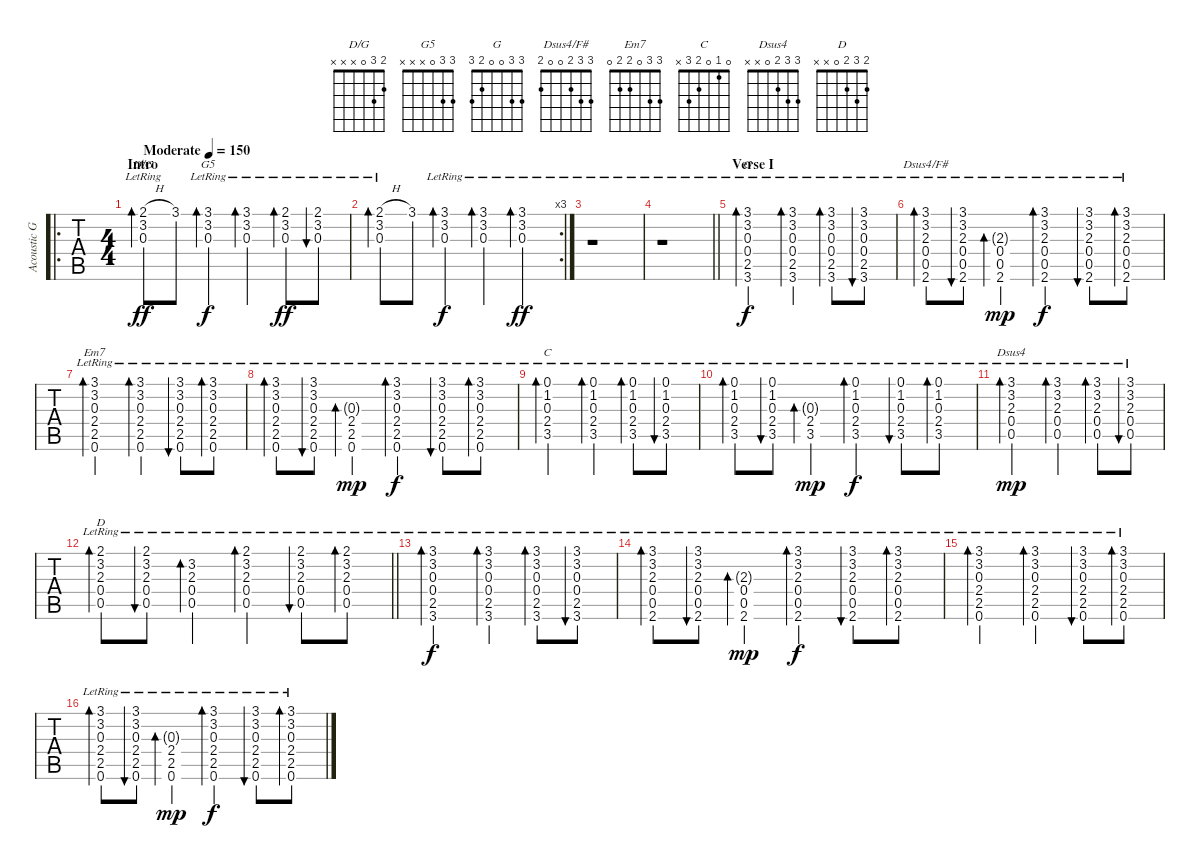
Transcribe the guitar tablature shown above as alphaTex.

\track ("Acoustic Guitar #2" "Acoustic G") {instrument acousticguitarsteel}
\staff {tabs}
\tuning (E4 B3 G3 D3 A2 E2) {hide}
\chord ("D/G" 2 3 0 x x x)
\chord ("G5" 3 3 0 x x x)
\chord ("G" 3 3 0 0 2 3)
\chord ("Dsus4/F#" 3 3 2 0 0 2)
\chord ("Em7" 3 3 0 2 2 0)
\chord ("C" 0 1 0 2 3 x)
\chord ("Dsus4" 3 3 2 0 x x)
\chord ("D" 2 3 2 0 x x)
\ro
\ts (4 4)
\section ("" "Intro")
\tempo (150 "Moderate")
\clef g2
\ks c
(2.1{h lr} 3.2{lr} 0.3{lr}).8{bd 60 ch "D/G" dy ff volume 11 instrument acousticguitarsteel} 3.1.8 (3.1{lr} 3.2{lr} 0.3{lr}).4{bd 60 ch "G5" dy f} (3.1{lr} 3.2{lr} 0.3{lr}).4{bd 60} (2.1{lr} 3.2{lr} 0.3{lr}).8{bd 60 dy ff} (2.1{lr} 3.2{lr} 0.3{lr}).8{bu 120} |
\rc 3
(2.1{h lr} 3.2{lr} 0.3{lr}).8{bd 60} 3.1.8 (3.1{lr} 3.2{lr} 0.3{lr}).4{bd 60 dy f} (3.1{lr} 3.2{lr} 0.3{lr}).4{bd 60} (3.1{lr} 3.2{lr} 0.3{lr}).4{bd 60 dy ff} |
r.1 |
\barLineRight lightlight
r.1 |
\section ("" "Verse I")
(3.1{lr} 3.2{lr} 0.3{lr} 0.4{lr} 2.5{lr} 3.6{lr}).2{bd 60 ch "G" dy f volume 9} (3.1{lr} 3.2{lr} 0.3{lr} 0.4{lr} 2.5{lr} 3.6{lr}).4{bd 60} (3.1{lr} 3.2{lr} 0.3{lr} 0.4{lr} 2.5{lr} 3.6{lr}).8{bd 60} (3.1{lr} 3.2{lr} 0.3{lr} 0.4{lr} 2.5{lr} 3.6{lr}).8{bu 60} |
(3.1{lr} 3.2{lr} 2.3{lr} 0.4{lr} 0.5{lr} 2.6{lr}).8{bd 60 ch "Dsus4/F#"} (3.1{lr} 3.2{lr} 2.3{lr} 0.4{lr} 0.5{lr} 2.6{lr}).8{bu 60} (2.3{g lr} 0.4{lr} 0.5{lr} 2.6{lr}).4{bd 60 dy mp} (3.1{lr} 3.2{lr} 2.3{lr} 0.4{lr} 0.5{lr} 2.6{lr}).4{bd 60 dy f} (3.1{lr} 3.2{lr} 2.3{lr} 0.4{lr} 0.5{lr} 2.6{lr}).8{bu 60} (3.1{lr} 3.2{lr} 2.3{lr} 0.4{lr} 0.5{lr} 2.6{lr}).8{bd 60} |
(3.1{lr} 3.2{lr} 0.3{lr} 2.4{lr} 2.5{lr} 0.6{lr}).2{bd 60 ch "Em7"} (3.1{lr} 3.2{lr} 0.3{lr} 2.4{lr} 2.5{lr} 0.6{lr}).4{bd 60} (3.1{lr} 3.2{lr} 0.3{lr} 2.4{lr} 2.5{lr} 0.6{lr}).8{bu 60} (3.1{lr} 3.2{lr} 0.3{lr} 2.4{lr} 2.5{lr} 0.6{lr}).8{bd 60} |
(3.1{lr} 3.2{lr} 0.3{lr} 2.4{lr} 2.5{lr} 0.6{lr}).8{bd 60} (3.1{lr} 3.2{lr} 0.3{lr} 2.4{lr} 2.5{lr} 0.6{lr}).8{bu 60} (0.3{g lr} 2.4{lr} 2.5{lr} 0.6{lr}).4{bd 60 dy mp} (3.1{lr} 3.2{lr} 0.3{lr} 2.4{lr} 2.5{lr} 0.6{lr}).4{bd 60 dy f} (3.1{lr} 3.2{lr} 0.3{lr} 2.4{lr} 2.5{lr} 0.6{lr}).8{bu 60} (3.1{lr} 3.2{lr} 0.3{lr} 2.4{lr} 2.5{lr} 0.6{lr}).8{bd 60} |
(0.1{lr} 1.2{lr} 0.3{lr} 2.4{lr} 3.5{lr}).2{bd 60 ch "C"} (0.1{lr} 1.2{lr} 0.3{lr} 2.4{lr} 3.5{lr}).4{bd 60} (0.1{lr} 1.2{lr} 0.3{lr} 2.4{lr} 3.5{lr}).8{bd 60} (0.1{lr} 1.2{lr} 0.3{lr} 2.4{lr} 3.5{lr}).8{bu 60} |
(0.1{lr} 1.2{lr} 0.3{lr} 2.4{lr} 3.5{lr}).8{bd 60} (0.1{lr} 1.2{lr} 0.3{lr} 2.4{lr} 3.5{lr}).8{bu 60} (0.3{g lr} 2.4{lr} 3.5{lr}).4{bd 60 dy mp} (0.1{lr} 1.2{lr} 0.3{lr} 2.4{lr} 3.5{lr}).4{bd 60 dy f} (0.1{lr} 1.2{lr} 0.3{lr} 2.4{lr} 3.5{lr}).8{bu 60} (0.1{lr} 1.2{lr} 0.3{lr} 2.4{lr} 3.5{lr}).8{bd 60} |
(3.1{lr} 3.2{lr} 2.3{lr} 0.4{lr} 0.5{lr}).2{bd 60 ch "Dsus4" dy mp} (3.1{lr} 3.2{lr} 2.3{lr} 0.4{lr} 0.5{lr}).4{bd 60} (3.1{lr} 3.2{lr} 2.3{lr} 0.4{lr} 0.5{lr}).8{bd 60} (3.1{lr} 3.2{lr} 2.3{lr} 0.4{lr} 0.5{lr}).8{bu 60} |
\barLineRight lightlight
(2.1{lr} 3.2{lr} 2.3{lr} 0.4{lr} 0.5{lr}).8{bd 60 ch "D"} (2.1{lr} 3.2{lr} 2.3{lr} 0.4{lr} 0.5{lr}).8{bu 60} (3.2{lr} 2.3{lr} 0.4{lr} 0.5{lr}).4{bd 60} (2.1{lr} 3.2{lr} 2.3{lr} 0.4{lr} 0.5{lr}).4{bd 60} (2.1{lr} 3.2{lr} 2.3{lr} 0.4{lr} 0.5{lr}).8{bu 60} (2.1{lr} 3.2{lr} 2.3{lr} 0.4{lr} 0.5{lr}).8{bd 60} |
(3.1{lr} 3.2{lr} 0.3{lr} 0.4{lr} 2.5{lr} 3.6{lr}).2{bd 60 dy f} (3.1{lr} 3.2{lr} 0.3{lr} 0.4{lr} 2.5{lr} 3.6{lr}).4{bd 60} (3.1{lr} 3.2{lr} 0.3{lr} 0.4{lr} 2.5{lr} 3.6{lr}).8{bd 60} (3.1{lr} 3.2{lr} 0.3{lr} 0.4{lr} 2.5{lr} 3.6{lr}).8{bu 60} |
(3.1{lr} 3.2{lr} 2.3{lr} 0.4{lr} 0.5{lr} 2.6{lr}).8{bd 60} (3.1{lr} 3.2{lr} 2.3{lr} 0.4{lr} 0.5{lr} 2.6{lr}).8{bu 60} (2.3{g lr} 0.4{lr} 0.5{lr} 2.6{lr}).4{bd 60 dy mp} (3.1{lr} 3.2{lr} 2.3{lr} 0.4{lr} 0.5{lr} 2.6{lr}).4{bd 60 dy f} (3.1{lr} 3.2{lr} 2.3{lr} 0.4{lr} 0.5{lr} 2.6{lr}).8{bu 60} (3.1{lr} 3.2{lr} 2.3{lr} 0.4{lr} 0.5{lr} 2.6{lr}).8{bd 60} |
(3.1{lr} 3.2{lr} 0.3{lr} 2.4{lr} 2.5{lr} 0.6{lr}).2{bd 60} (3.1{lr} 3.2{lr} 0.3{lr} 2.4{lr} 2.5{lr} 0.6{lr}).4{bd 60} (3.1{lr} 3.2{lr} 0.3{lr} 2.4{lr} 2.5{lr} 0.6{lr}).8{bu 60} (3.1{lr} 3.2{lr} 0.3{lr} 2.4{lr} 2.5{lr} 0.6{lr}).8{bd 60} |
(3.1{lr} 3.2{lr} 0.3{lr} 2.4{lr} 2.5{lr} 0.6{lr}).8{bd 60} (3.1{lr} 3.2{lr} 0.3{lr} 2.4{lr} 2.5{lr} 0.6{lr}).8{bu 60} (0.3{g lr} 2.4{lr} 2.5{lr} 0.6{lr}).4{bd 60 dy mp} (3.1{lr} 3.2{lr} 0.3{lr} 2.4{lr} 2.5{lr} 0.6{lr}).4{bd 60 dy f} (3.1{lr} 3.2{lr} 0.3{lr} 2.4{lr} 2.5{lr} 0.6{lr}).8{bu 60} (3.1{lr} 3.2{lr} 0.3{lr} 2.4{lr} 2.5{lr} 0.6{lr}).8{bd 60}
